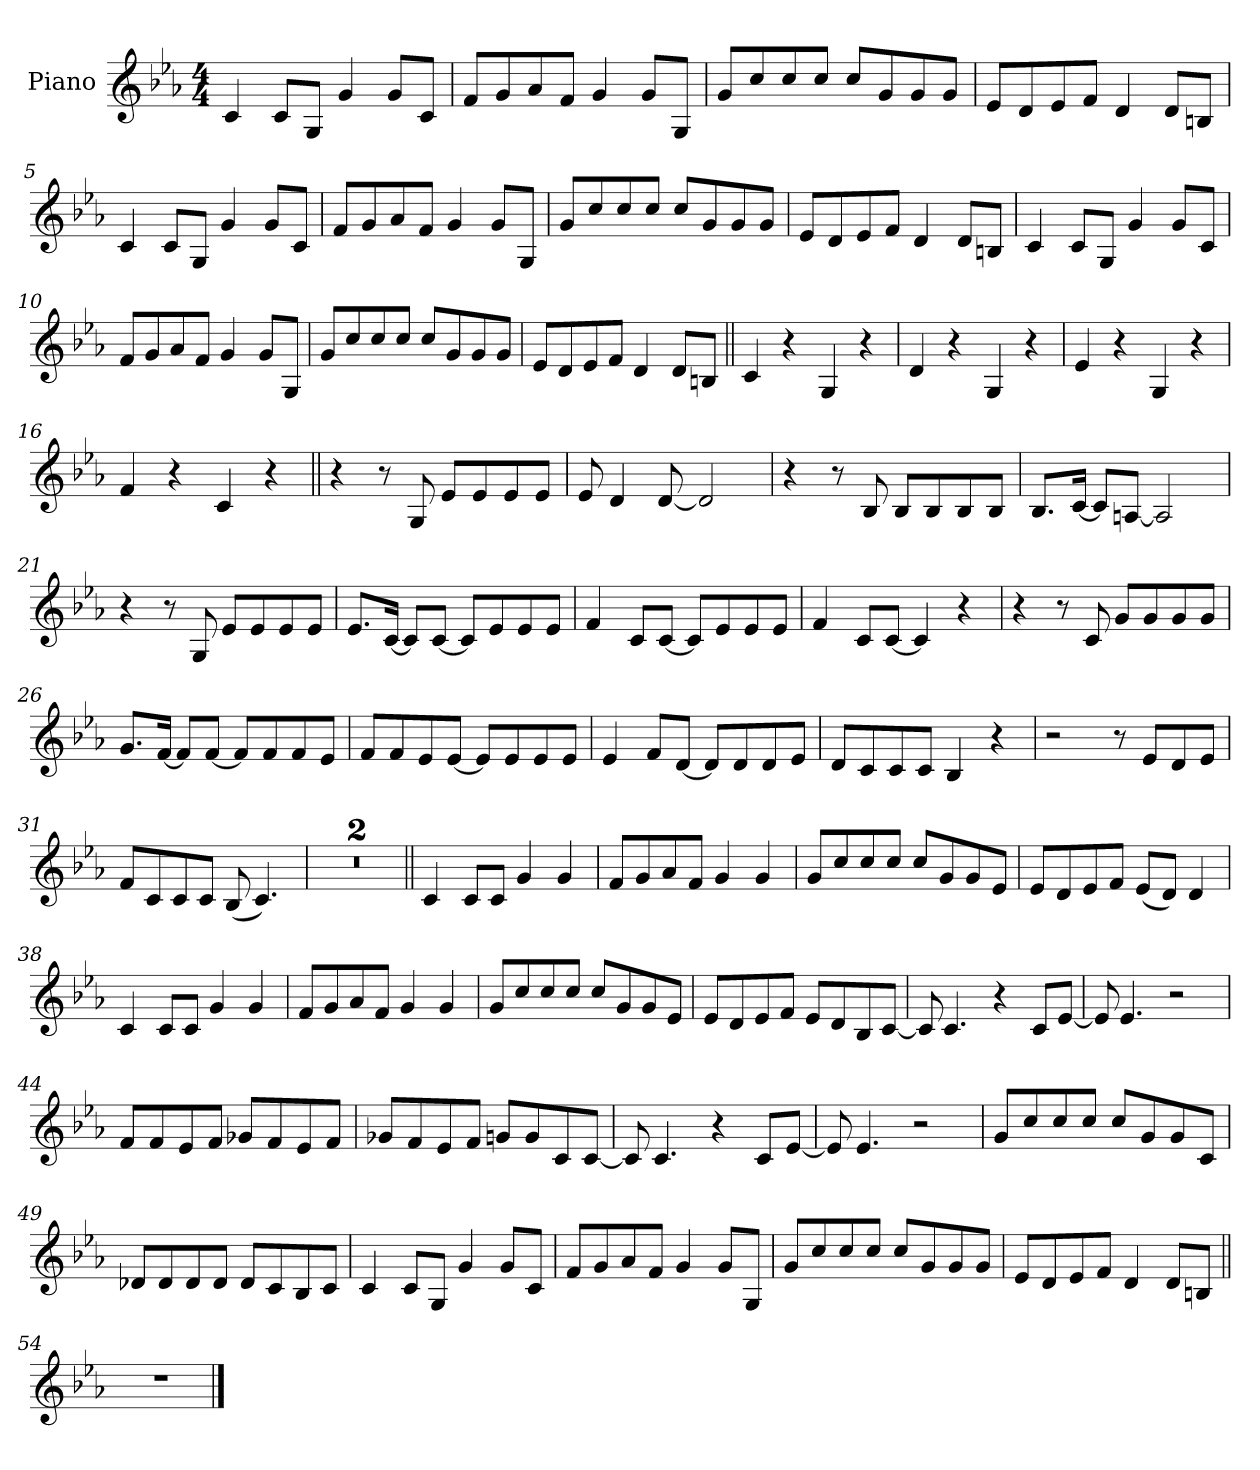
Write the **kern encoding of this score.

**kern
*part1
*staff1
*I"Piano
*I'Pno.
*clefG2
*k[b-e-a-]
*M4/4
*MM168
=1
4c
8cL
8GJ
4g
8gL
8cJ
=2
8fL
8g
8a-
8fJ
4g
8gL
8GJ
=3
8gL
8cc
8cc
8ccJ
8ccL
8g
8g
8gJ
=4
8e-L
8d
8e-
8fJ
4d
8dL
8BnJ
=5
4c
8cL
8GJ
4g
8gL
8cJ
=6
8fL
8g
8a-
8fJ
4g
8gL
8GJ
=7
8gL
8cc
8cc
8ccJ
8ccL
8g
8g
8gJ
=8
8e-L
8d
8e-
8fJ
4d
8dL
8BnJ
=9
4c
8cL
8GJ
4g
8gL
8cJ
=10
8fL
8g
8a-
8fJ
4g
8gL
8GJ
=11
8gL
8cc
8cc
8ccJ
8ccL
8g
8g
8gJ
=12
8e-L
8d
8e-
8fJ
4d
8dL
8BnJ
=13||
4c
4r
4G
4r
=14
4d
4r
4G
4r
=15
4e-
4r
4G
4r
=16
4f
4r
4c
4r
=17||
4r
8r
8G
8e-L
8e-
8e-
8e-J
=18
8e-
4d
[8d
2d]
=19
4r
8r
8B-
8B-L
8B-
8B-
8B-J
=20
8.B-L
[16cJk
8cL]
[8AnJ
2A]
=21
4r
8r
8G
8e-L
8e-
8e-
8e-J
=22
8.e-L
[16cJk
8cL]
[8cJ
8cL]
8e-
8e-
8e-J
=23
4f
8cL
[8cJ
8cL]
8e-
8e-
8e-J
=24
4f
8cL
[8cJ
4c]
4r
=25
4r
8r
8c
8gL
8g
8g
8gJ
=26
8.gL
[16fJk
8fL]
[8fJ
8fL]
8f
8f
8e-J
=27
8fL
8f
8e-
[8e-J
8e-L]
8e-
8e-
8e-J
=28
4e-
8fL
[8dJ
8dL]
8d
8d
8e-J
=29
8dL
8c
8c
8cJ
4B-
4r
=30
2r
8r
8e-L
8d
8e-J
=31
8fL
8c
8c
8cJ
(8B-
4.c)
=32
1r
=33
1r
=34||
4c
8cL
8cJ
4g
4g
=35
8fL
8g
8a-
8fJ
4g
4g
=36
8gL
8cc
8cc
8ccJ
8ccL
8g
8g
8e-J
=37
8e-L
8d
8e-
8fJ
(8e-L
8dJ)
4d
=38
4c
8cL
8cJ
4g
4g
=39
8fL
8g
8a-
8fJ
4g
4g
=40
8gL
8cc
8cc
8ccJ
8ccL
8g
8g
8e-J
=41
8e-L
8d
8e-
8fJ
8e-L
8d
8B-
[8cJ
=42
8c]
4.c
4r
8cL
[8e-J
=43
8e-]
4.e-
2r
=44
8fL
8f
8e-
8fJ
8g-XL
8f
8e-
8fJ
=45
8g-XL
8f
8e-
8fJ
8gnL
8g
8c
[8cJ
=46
8c]
4.c
4r
8cL
[8e-J
=47
8e-]
4.e-
2r
=48
8gL
8cc
8cc
8ccJ
8ccL
8g
8g
8cJ
=49
8d-XL
8d-
8d-
8d-J
8d-L
8c
8B-
8cJ
=50
4c
8cL
8GJ
4g
8gL
8cJ
=51
8fL
8g
8a-
8fJ
4g
8gL
8GJ
=52
8gL
8cc
8cc
8ccJ
8ccL
8g
8g
8gJ
=53
8e-L
8d
8e-
8fJ
4d
8dL
8BnJ
=54||
1r
==
*-
